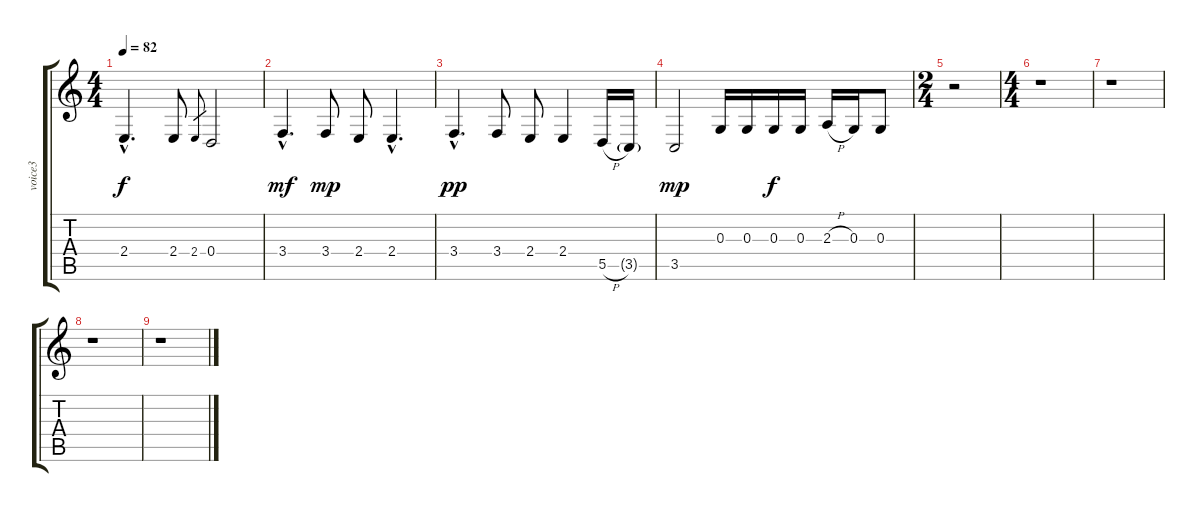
\track ("voice3" "voice3") {instrument tenorsax}
\staff {score tabs}
\tuning (E4 B3 G3 D3 A2 E2) {hide}
\ts (4 4)
\tempo 82
\clef g2
\ks c
2.4{hac}.4{d dy f} 2.4.8 2.4.8{gr} 0.4.2 |
3.4{hac}.4{d dy mf} 3.4.8{dy mp} 2.4.8 2.4{hac}.4{d} |
3.4{hac}.4{d dy pp} 3.4.8 2.4.8 2.4.4 5.5{h}.16 3.5{g}.16 |
3.5.2{dy mp volume 12} 0.3.16{volume 8} 0.3.16{volume 6} 0.3.16{dy f volume 5} 0.3.16{volume 4} 2.3{h}.16{volume 3} 0.3.16{volume 2} 0.3.8{volume 0} |
\ts (2 4)
r.2 |
\ts (4 4)
r.1 |
r.1 |
r.1 |
r.1
